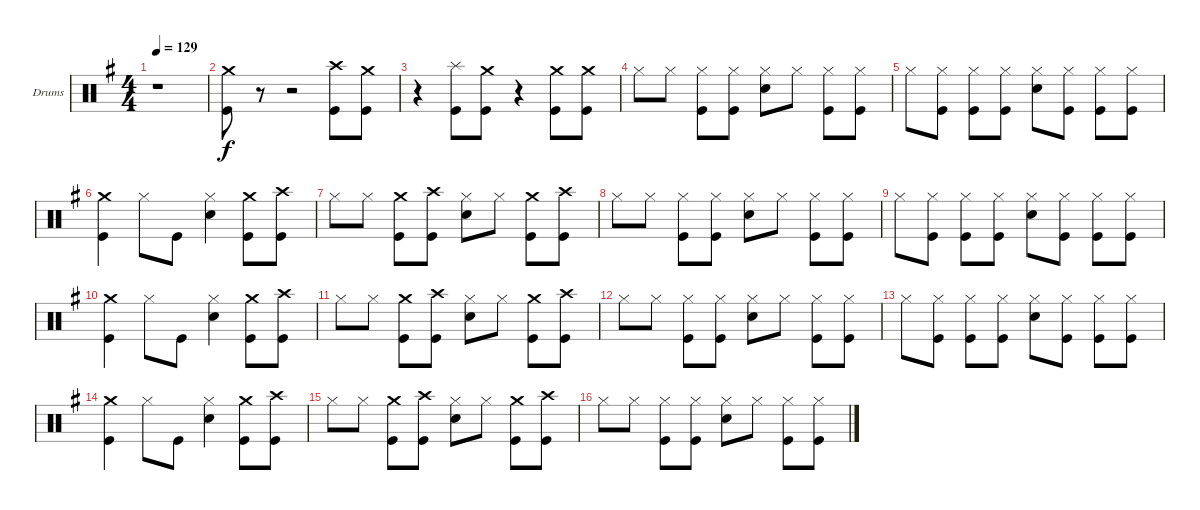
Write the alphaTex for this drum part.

\defaultSystemsLayout 4
\bracketExtendMode groupsimilarinstruments
\firstSystemTrackNameOrientation horizontal
\otherSystemsTrackNameOrientation horizontal
\track ("Nick Menza" "Drums") {instrument percussion}
\staff {score}
\articulation defaults
\ts (4 4)
\tempo 129
\clef neutral
\scale
0.333333
\ks g
r.1{dy f} |
\scale
0.333333 ("Kick (hit)" "Crash medium (hit)").8 r.8 r.2 ("Kick (hit)" "Crash high (hit)").8 ("Kick (hit)" "Crash medium (hit)").8 |
\scale
0.333333 r.4 ("Kick (hit)" "Splash (hit)").8 ("Kick (hit)" "Crash medium (hit)").8 r.4 ("Kick (hit)" "Crash medium (hit)").8 ("Kick (hit)" "Crash medium (hit)").8 |
\scale
0.333333 "Hi-Hat (closed)".8 "Hi-Hat (closed)".8 ("Kick (hit)" "Hi-Hat (closed)").8 ("Kick (hit)" "Hi-Hat (closed)").8 ("Hi-Hat (closed)" "Snare (hit) 2").8 "Hi-Hat (closed)".8 ("Kick (hit)" "Hi-Hat (closed)").8 ("Kick (hit)" "Hi-Hat (closed)").8 |
\scale
0.333333 "Hi-Hat (closed)".8 ("Kick (hit)" "Hi-Hat (closed)").8 ("Kick (hit)" "Hi-Hat (closed)").8 ("Kick (hit)" "Hi-Hat (closed)").8 ("Hi-Hat (closed)" "Snare (hit) 2").8 ("Kick (hit)" "Hi-Hat (closed)").8 ("Kick (hit)" "Hi-Hat (closed)").8 ("Kick (hit)" "Hi-Hat (closed)").8 |
\scale
0.333333 ("Kick (hit)" "Crash medium (hit)").4 "Hi-Hat (closed)".8 "Kick (hit)".8 ("Hi-Hat (closed)" "Snare (hit) 2").4 ("Kick (hit)" "Crash medium (hit)").8 ("Kick (hit)" "Crash high (hit)").8 |
\scale
0.333333 "Hi-Hat (closed)".8 "Hi-Hat (closed)".8 ("Kick (hit)" "Crash medium (hit)").8 ("Kick (hit)" "Crash high (hit)").8 ("Hi-Hat (closed)" "Snare (hit) 2").8 "Hi-Hat (closed)".8 ("Kick (hit)" "Crash medium (hit)").8 ("Kick (hit)" "Crash high (hit)").8 |
\scale
0.333333 "Hi-Hat (closed)".8 "Hi-Hat (closed)".8 ("Kick (hit)" "Hi-Hat (closed)").8 ("Kick (hit)" "Hi-Hat (closed)").8 ("Hi-Hat (closed)" "Snare (hit) 2").8 "Hi-Hat (closed)".8 ("Kick (hit)" "Hi-Hat (closed)").8 ("Kick (hit)" "Hi-Hat (closed)").8 |
\scale
0.333333 "Hi-Hat (closed)".8 ("Kick (hit)" "Hi-Hat (closed)").8 ("Kick (hit)" "Hi-Hat (closed)").8 ("Kick (hit)" "Hi-Hat (closed)").8 ("Hi-Hat (closed)" "Snare (hit) 2").8 ("Kick (hit)" "Hi-Hat (closed)").8 ("Kick (hit)" "Hi-Hat (closed)").8 ("Kick (hit)" "Hi-Hat (closed)").8 |
\scale
0.333333 ("Kick (hit)" "Crash medium (hit)").4 "Hi-Hat (closed)".8 "Kick (hit)".8 ("Hi-Hat (closed)" "Snare (hit) 2").4 ("Kick (hit)" "Crash medium (hit)").8 ("Kick (hit)" "Crash high (hit)").8 |
\scale
0.333333 "Hi-Hat (closed)".8 "Hi-Hat (closed)".8 ("Kick (hit)" "Crash medium (hit)").8 ("Kick (hit)" "Crash high (hit)").8 ("Hi-Hat (closed)" "Snare (hit) 2").8 "Hi-Hat (closed)".8 ("Kick (hit)" "Crash medium (hit)").8 ("Kick (hit)" "Crash high (hit)").8 |
\scale
0.333333 "Hi-Hat (closed)".8 "Hi-Hat (closed)".8 ("Kick (hit)" "Hi-Hat (closed)").8 ("Kick (hit)" "Hi-Hat (closed)").8 ("Hi-Hat (closed)" "Snare (hit) 2").8 "Hi-Hat (closed)".8 ("Kick (hit)" "Hi-Hat (closed)").8 ("Kick (hit)" "Hi-Hat (closed)").8 |
\scale
0.333333 "Hi-Hat (closed)".8 ("Kick (hit)" "Hi-Hat (closed)").8 ("Kick (hit)" "Hi-Hat (closed)").8 ("Kick (hit)" "Hi-Hat (closed)").8 ("Hi-Hat (closed)" "Snare (hit) 2").8 ("Kick (hit)" "Hi-Hat (closed)").8 ("Kick (hit)" "Hi-Hat (closed)").8 ("Kick (hit)" "Hi-Hat (closed)").8 |
\scale
0.333333 ("Kick (hit)" "Crash medium (hit)").4 "Hi-Hat (closed)".8 "Kick (hit)".8 ("Hi-Hat (closed)" "Snare (hit) 2").4 ("Kick (hit)" "Crash medium (hit)").8 ("Kick (hit)" "Crash high (hit)").8 |
\scale
0.333333 "Hi-Hat (closed)".8 "Hi-Hat (closed)".8 ("Kick (hit)" "Crash medium (hit)").8 ("Kick (hit)" "Crash high (hit)").8 ("Hi-Hat (closed)" "Snare (hit) 2").8 "Hi-Hat (closed)".8 ("Kick (hit)" "Crash medium (hit)").8 ("Kick (hit)" "Crash high (hit)").8 |
\scale
0.333333 "Hi-Hat (closed)".8 "Hi-Hat (closed)".8 ("Kick (hit)" "Hi-Hat (closed)").8 ("Kick (hit)" "Hi-Hat (closed)").8 ("Hi-Hat (closed)" "Snare (hit) 2").8 "Hi-Hat (closed)".8 ("Kick (hit)" "Hi-Hat (closed)").8 ("Kick (hit)" "Hi-Hat (closed)").8
